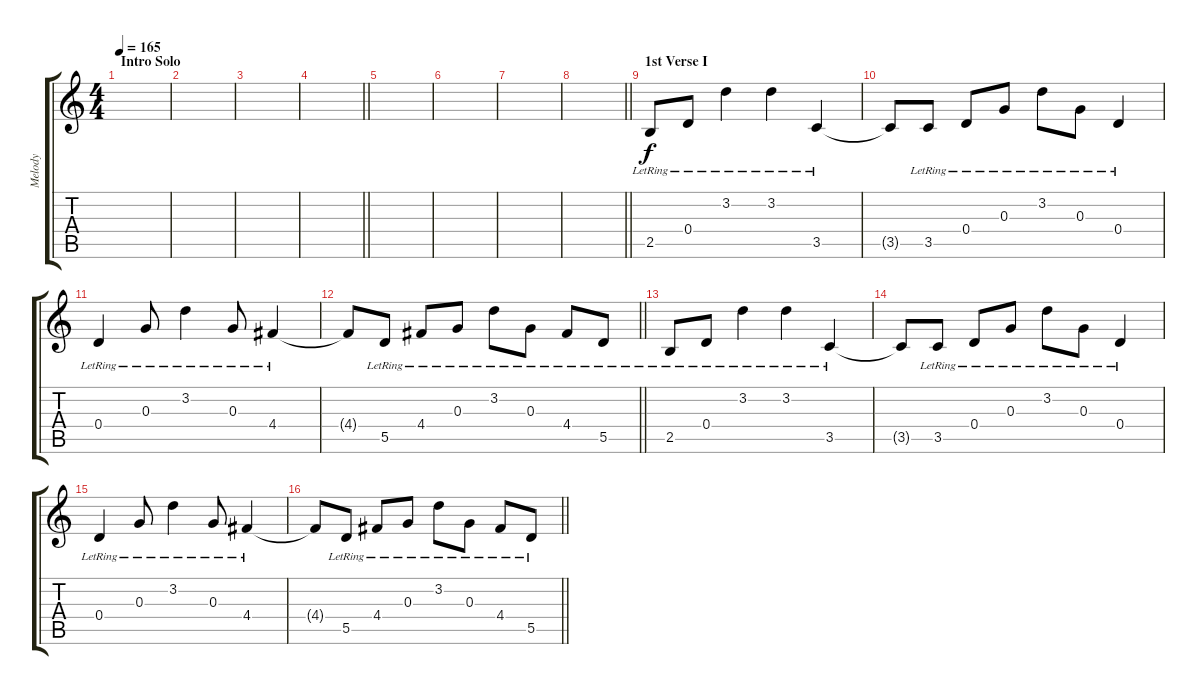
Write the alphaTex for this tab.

\track ("Melody" "Melody") {instrument electricguitarclean}
\staff {score tabs}
\tuning (E4 B3 G3 D3 A2 E2) {hide}
\ts (4 4)
\section ("" "Intro Solo")
\tempo 165
\clef g2
\ks c
|
|
|
\barLineRight lightlight
|
|
|
|
\barLineRight lightlight
|
\section ("" "1st Verse I")
2.5{lr}.8 0.4{lr}.8 3.2{lr}.4 3.2{lr}.4 3.5{lr}.4 |
3.5{t}.8 3.5{lr}.8 0.4{lr}.8 0.3{lr}.8 3.2{lr}.8 0.3{lr}.8 0.4{lr}.4 |
0.4{lr}.4 0.3{lr}.8 3.2{lr}.4 0.3{lr}.8 4.4{lr}.4 |
\barLineRight lightlight
4.4{t}.8 5.5{lr}.8 4.4{lr}.8 0.3{lr}.8 3.2{lr}.8 0.3{lr}.8 4.4{lr}.8 5.5{lr}.8 |
2.5{lr}.8 0.4{lr}.8 3.2{lr}.4 3.2{lr}.4 3.5{lr}.4 |
3.5{t}.8 3.5{lr}.8 0.4{lr}.8 0.3{lr}.8 3.2{lr}.8 0.3{lr}.8 0.4{lr}.4 |
0.4{lr}.4 0.3{lr}.8 3.2{lr}.4 0.3{lr}.8 4.4{lr}.4 |
\barLineRight lightlight
4.4{t}.8 5.5{lr}.8 4.4{lr}.8 0.3{lr}.8 3.2{lr}.8 0.3{lr}.8 4.4{lr}.8 5.5{lr}.8
